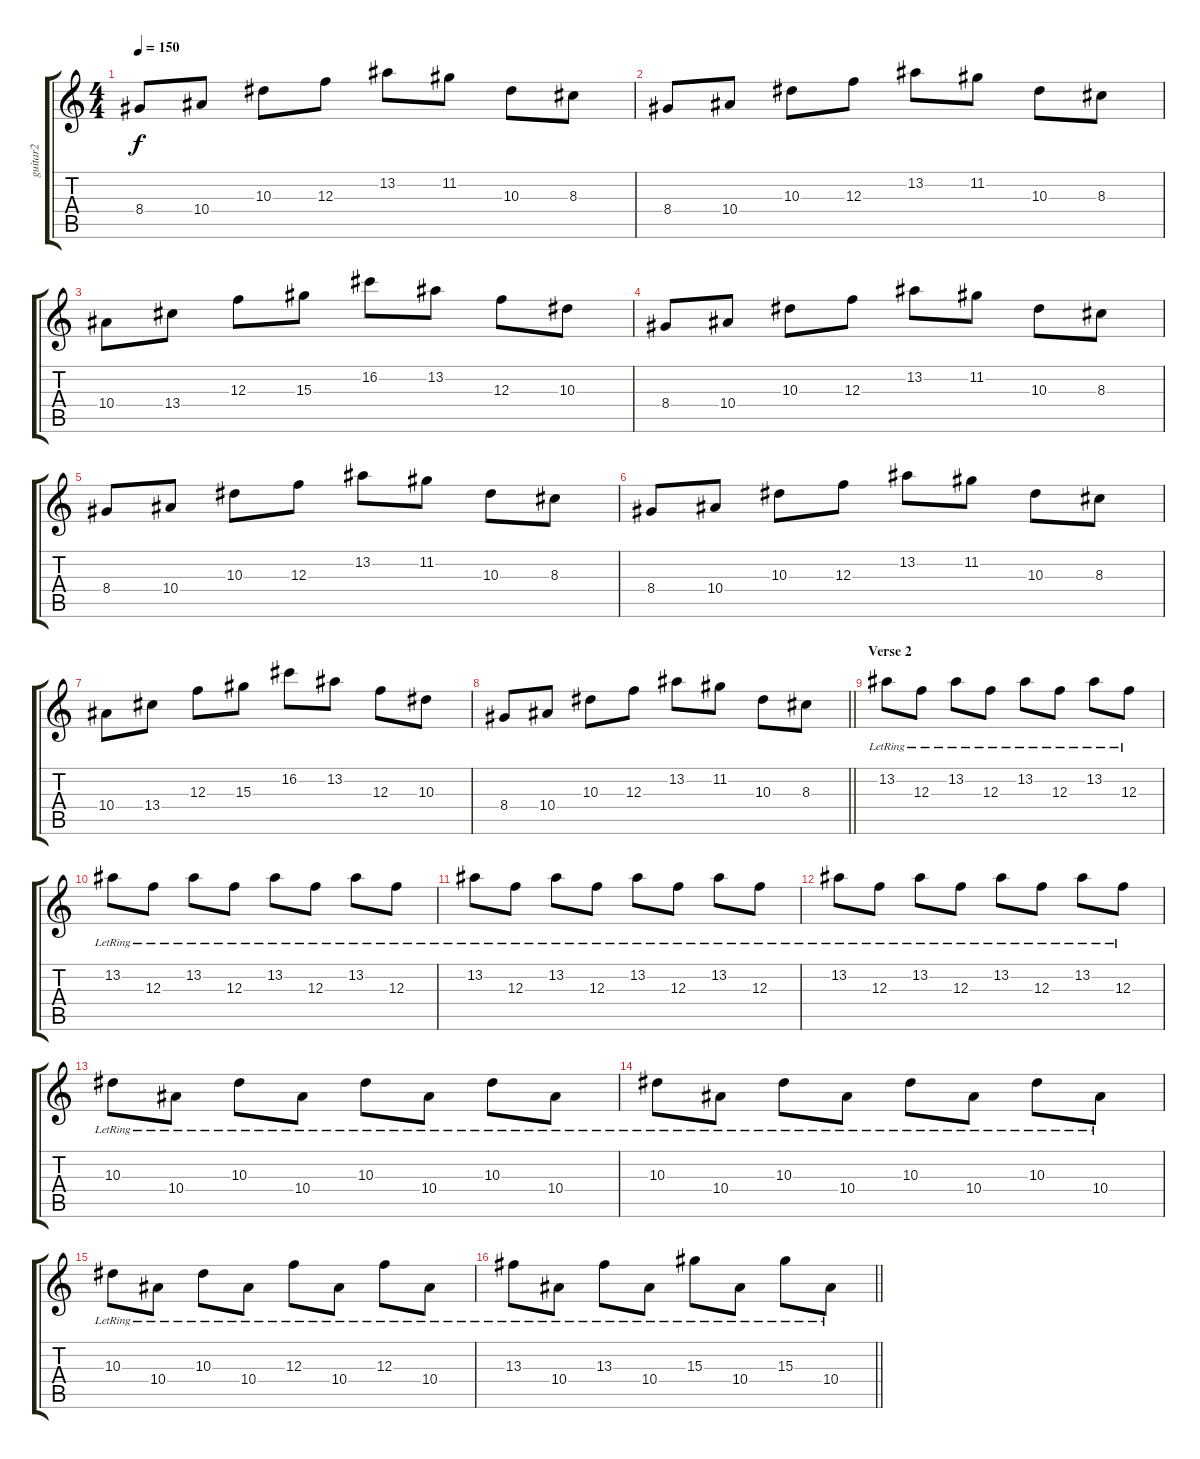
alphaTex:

\track ("guitar2" "guitar2") {instrument electricguitarjazz}
\staff {score tabs}
\tuning (D4 A3 F3 C3 G2 D2) {hide}
\ts (4 4)
\section ("" "")
\tempo 150
\clef g2
\ks c
8.4.8{dy f} 10.4.8 10.3.8 12.3.8 13.2.8 11.2.8 10.3.8 8.3.8 |
8.4.8 10.4.8 10.3.8 12.3.8 13.2.8 11.2.8 10.3.8 8.3.8 |
10.4.8 13.4.8 12.3.8 15.3.8 16.2.8 13.2.8 12.3.8 10.3.8 |
8.4.8 10.4.8 10.3.8 12.3.8 13.2.8 11.2.8 10.3.8 8.3.8 |
8.4.8 10.4.8 10.3.8 12.3.8 13.2.8 11.2.8 10.3.8 8.3.8 |
8.4.8 10.4.8 10.3.8 12.3.8 13.2.8 11.2.8 10.3.8 8.3.8 |
10.4.8 13.4.8 12.3.8 15.3.8 16.2.8 13.2.8 12.3.8 10.3.8 |
\barLineRight lightlight
8.4.8 10.4.8 10.3.8 12.3.8 13.2.8 11.2.8 10.3.8 8.3.8 |
\section ("" "Verse 2")
13.2{lr}.8{instrument electricguitarjazz} 12.3{lr}.8 13.2{lr}.8 12.3{lr}.8 13.2{lr}.8 12.3{lr}.8 13.2{lr}.8 12.3{lr}.8 |
13.2{lr}.8 12.3{lr}.8 13.2{lr}.8 12.3{lr}.8 13.2{lr}.8 12.3{lr}.8 13.2{lr}.8 12.3{lr}.8 |
13.2{lr}.8 12.3{lr}.8 13.2{lr}.8 12.3{lr}.8 13.2{lr}.8 12.3{lr}.8 13.2{lr}.8 12.3{lr}.8 |
13.2{lr}.8 12.3{lr}.8 13.2{lr}.8 12.3{lr}.8 13.2{lr}.8 12.3{lr}.8 13.2{lr}.8 12.3{lr}.8 |
10.3{lr}.8 10.4{lr}.8 10.3{lr}.8 10.4{lr}.8 10.3{lr}.8 10.4{lr}.8 10.3{lr}.8 10.4{lr}.8 |
10.3{lr}.8 10.4{lr}.8 10.3{lr}.8 10.4{lr}.8 10.3{lr}.8 10.4{lr}.8 10.3{lr}.8 10.4{lr}.8 |
10.3{lr}.8 10.4{lr}.8 10.3{lr}.8 10.4{lr}.8 12.3{lr}.8 10.4{lr}.8 12.3{lr}.8 10.4{lr}.8 |
\barLineRight lightlight
13.3{lr}.8 10.4{lr}.8 13.3{lr}.8 10.4{lr}.8 15.3{lr}.8 10.4{lr}.8 15.3{lr}.8 10.4{lr}.8
